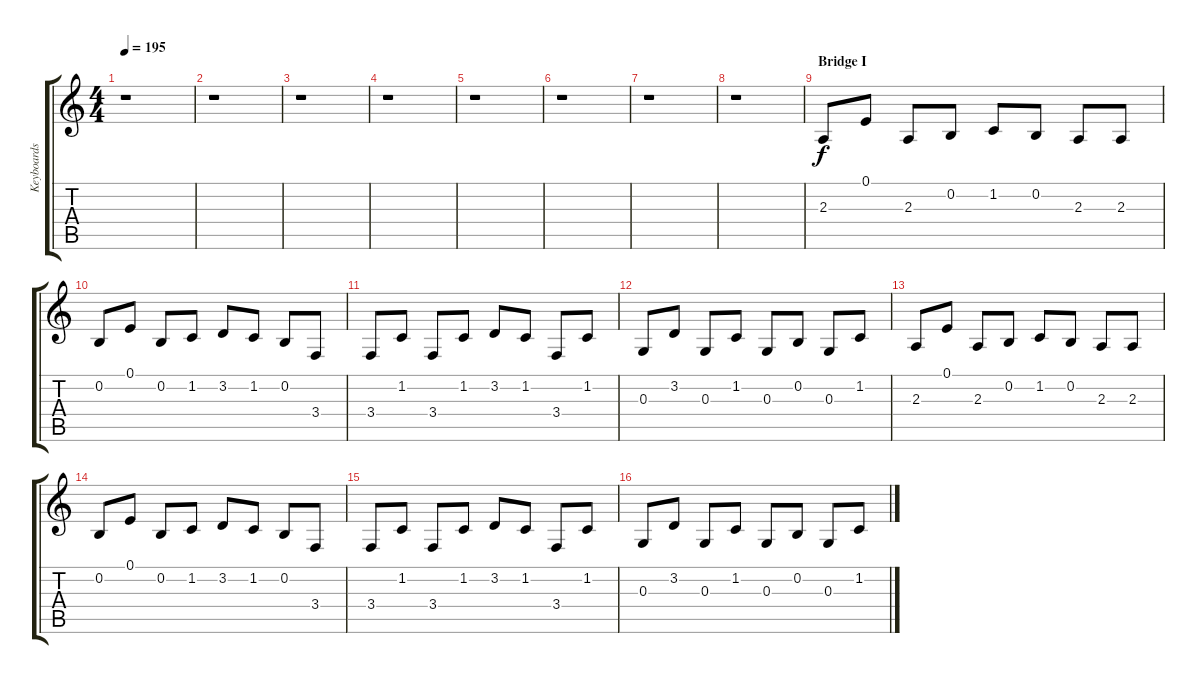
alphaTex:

\track ("Keyboards II" "Keyboards ") {instrument fx1rain}
\staff {score tabs}
\tuning (E4 B3 G3 D3 A2 E2) {hide}
\ts (4 4)
\tempo 195
\clef g2
\ks c
r.1{dy f} |
r.1 |
r.1 |
r.1 |
r.1 |
r.1 |
r.1 |
r.1 |
\section ("" "Bridge I")
2.3.8 0.1.8 2.3.8 0.2.8 1.2.8 0.2.8 2.3.8 2.3.8 |
0.2.8 0.1.8 0.2.8 1.2.8 3.2.8 1.2.8 0.2.8 3.4.8 |
3.4.8 1.2.8 3.4.8 1.2.8 3.2.8 1.2.8 3.4.8 1.2.8 |
0.3.8 3.2.8 0.3.8 1.2.8 0.3.8 0.2.8 0.3.8 1.2.8 |
2.3.8 0.1.8 2.3.8 0.2.8 1.2.8 0.2.8 2.3.8 2.3.8 |
0.2.8 0.1.8 0.2.8 1.2.8 3.2.8 1.2.8 0.2.8 3.4.8 |
3.4.8 1.2.8 3.4.8 1.2.8 3.2.8 1.2.8 3.4.8 1.2.8 |
0.3.8 3.2.8 0.3.8 1.2.8 0.3.8 0.2.8 0.3.8 1.2.8
